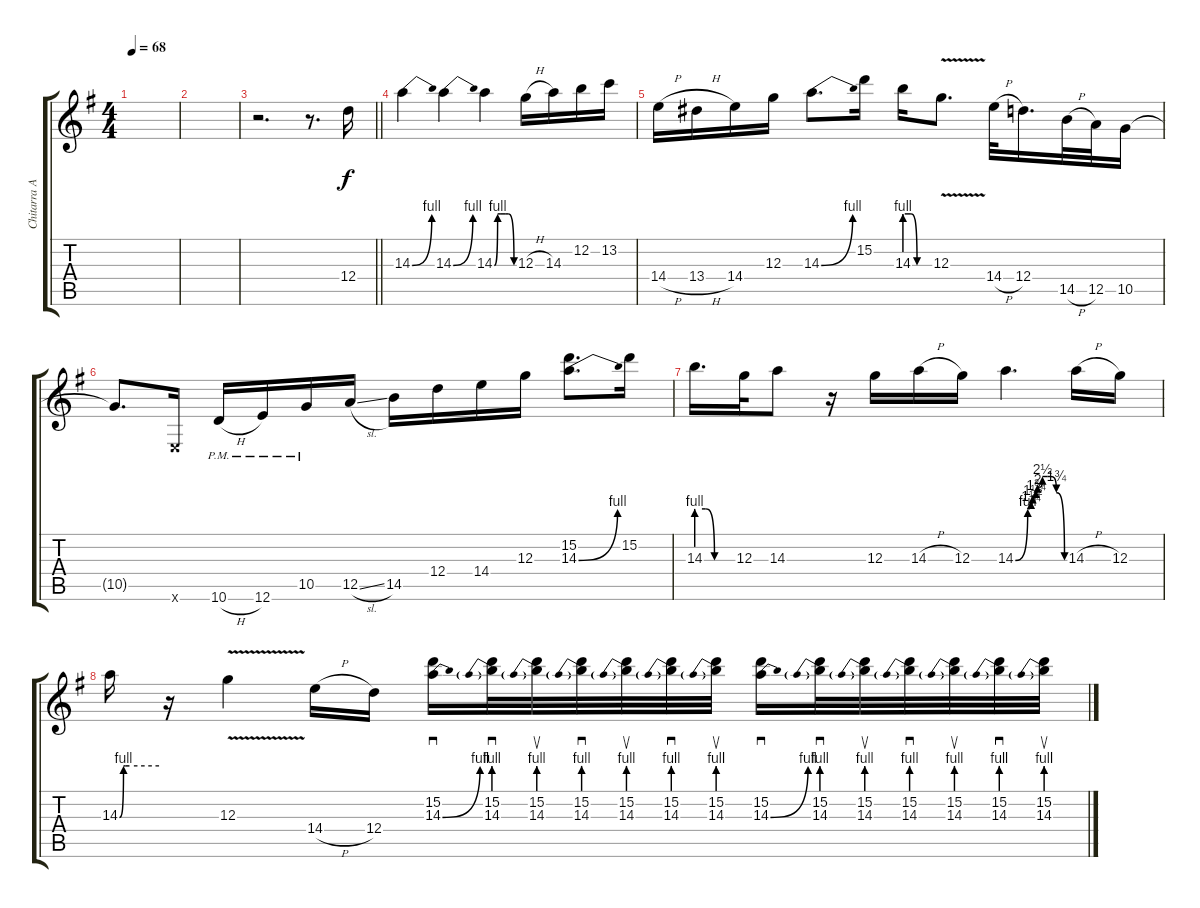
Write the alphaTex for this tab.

\track ("Chitarra Assolo" "Chitarra A") {instrument distortionguitar}
\staff {score tabs}
\tuning (E4 B3 G3 D3 A2 E2) {hide}
\ts (4 4)
\tempo 68
\clef g2
\ks g
|
|
\barLineRight lightlight
r.2{d} r.8{d} 12.4.16 |
14.3{be (bend 0 0 60 4)}.4 14.3{be (bend 0 0 60 4)}.4 14.3{be (custom 0 0 10 4 20 4 35 4 42 4 60 0)}.4 12.3{h}.16 14.3.16 12.2.16 13.2.16 |
14.4{h}.16 13.4{h}.16 14.4.16 12.3.16 14.3{be (bend 0 0 60 4)}.8{d} 15.2.16 14.3{be (custom 0 4 15 4 30 0 60 0)}.16 12.3{v}.8{d} 14.4{h}.32 12.4.16{d} 14.5{h}.32 12.5.32 10.5.16 |
10.5{t}.8{d} 0.6{x}.16 10.6{h pm}.16 12.6{pm}.16 10.5{pm}.16 12.5{sl}.16 14.5.16 12.4.16 14.4.16 12.3.16 (15.2 14.3{be (bend 0 0 60 4)}).8{d} 15.2.16 |
14.3{be (custom 0 4 15 4 30 0 60 0)}.16{d} 12.3.32 14.3.8 r.16 12.3.16 14.3{h}.16 12.3.16 14.3{be (custom 0 0 15 4 19 5 21 6 25 7 27 8 29 8 33 10 39 10 43 10 50 7 60 0)}.4{d} 14.3{h}.16 12.3.16 |
14.3{be (custom 0 0 6 4 9 4 15 4 60 4)}.16 r.16 12.3{v}.4 14.4{h}.16 12.4.16 (15.2 14.3{be (bend 0 0 60 4)}).16{sd} (15.2 14.3{be (prebend 0 4 60 4)}).32{sd} (15.2 14.3{be (prebend 0 4 60 4)}).32{su} (15.2 14.3{be (prebend 0 4 60 4)}).32{sd} (15.2 14.3{be (prebend 0 4 60 4)}).32{su} (15.2 14.3{be (prebend 0 4 60 4)}).32{sd} (15.2 14.3{be (prebend 0 4 60 4)}).32{su} (15.2 14.3{be (bend 0 0 60 4)}).16{sd} (15.2 14.3{be (prebend 0 4 60 4)}).32{sd} (15.2 14.3{be (prebend 0 4 60 4)}).32{su} (15.2 14.3{be (prebend 0 4 60 4)}).32{sd} (15.2 14.3{be (prebend 0 4 60 4)}).32{su} (15.2 14.3{be (prebend 0 4 60 4)}).32{sd} (15.2 14.3{be (prebend 0 4 60 4)}).32{su}
